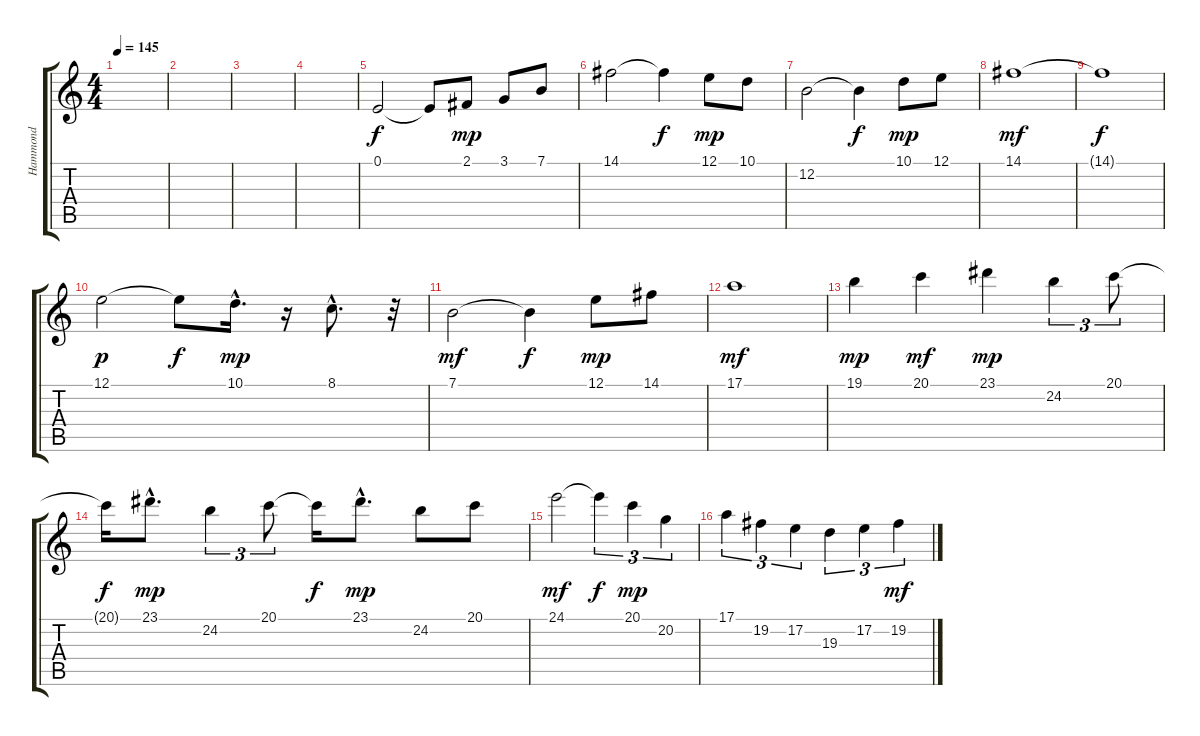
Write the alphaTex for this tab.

\track ("Hammond" "Hammond") {instrument drawbarorgan}
\staff {score tabs}
\tuning (E4 B3 G3 D3 A2 E2) {hide}
\ts (4 4)
\tempo 145
\clef g2
\ks c
|
|
|
|
0.1.2 0.1{t}.8{dy f} 2.1.8{dy mp} 3.1.8 7.1.8 |
14.1.2 14.1{t}.4{dy f} 12.1.8{dy mp} 10.1.8 |
12.2.2 12.2{t}.4{dy f} 10.1.8{dy mp} 12.1.8 |
14.1.1{dy mf} |
14.1{t}.1{dy f} |
12.1.2{dy p} 12.1{t}.8{dy f} 10.1{hac}.16{d dy mp} r.16 8.1{hac}.8{d} r.32 |
7.1.2{dy mf} 7.1{t}.4{dy f} 12.1.8{dy mp} 14.1.8 |
17.1.1{dy mf} |
19.1.4{dy mp} 20.1.4{dy mf} 23.1.4{dy mp} 24.2.4{tu (3 2)} 20.1.8{tu (3 2)} |
20.1{t}.16{dy f} 23.1{hac}.8{d dy mp} 24.2.4{tu (3 2)} 20.1.8{tu (3 2)} 20.1{t}.16{dy f} 23.1{hac}.8{d dy mp} 24.2.8 20.1.8 |
24.1.2{dy mf} 24.1{t}.4{tu (3 2) dy f} 20.1.4{tu (3 2) dy mp} 20.2.4{tu (3 2)} |
17.1.4{tu (3 2)} 19.2.4{tu (3 2)} 17.2.4{tu (3 2)} 19.3.4{tu (3 2)} 17.2.4{tu (3 2)} 19.2.4{tu (3 2) dy mf}
